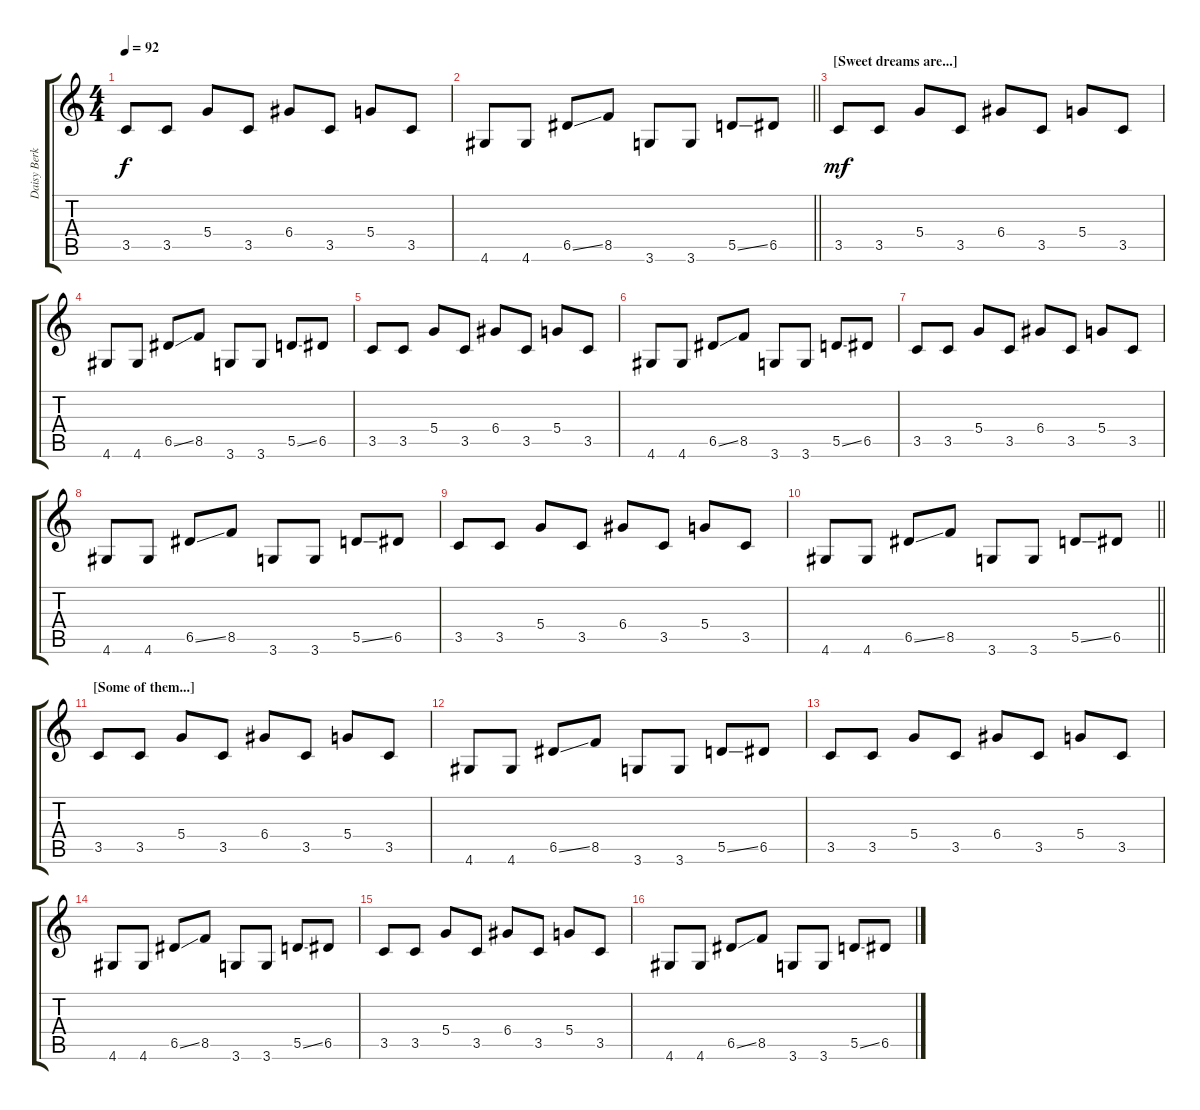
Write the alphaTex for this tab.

\track ("Daisy Berkowitz (Guitar 1)" "Daisy Berk") {instrument overdrivenguitar}
\staff {score tabs}
\tuning (E4 B3 G3 D3 A2 E2) {hide}
\ts (4 4)
\tempo 92
\clef g2
\ks c
3.5.8{dy f} 3.5.8 5.4.8 3.5.8 6.4.8 3.5.8 5.4.8 3.5.8 |
\barLineRight lightlight
4.6.8 4.6.8 6.5{ss}.8 8.5.8 3.6.8 3.6.8 5.5{ss}.8 6.5.8 |
\section ("" "[Sweet dreams are...]")
3.5.8{dy mf} 3.5.8 5.4.8 3.5.8 6.4.8 3.5.8 5.4.8 3.5.8 |
4.6.8 4.6.8 6.5{ss}.8 8.5.8 3.6.8 3.6.8 5.5{ss}.8 6.5.8 |
3.5.8 3.5.8 5.4.8 3.5.8 6.4.8 3.5.8 5.4.8 3.5.8 |
4.6.8 4.6.8 6.5{ss}.8 8.5.8 3.6.8 3.6.8 5.5{ss}.8 6.5.8 |
3.5.8 3.5.8 5.4.8 3.5.8 6.4.8 3.5.8 5.4.8 3.5.8 |
4.6.8 4.6.8 6.5{ss}.8 8.5.8 3.6.8 3.6.8 5.5{ss}.8 6.5.8 |
3.5.8 3.5.8 5.4.8 3.5.8 6.4.8 3.5.8 5.4.8 3.5.8 |
\barLineRight lightlight
4.6.8 4.6.8 6.5{ss}.8 8.5.8 3.6.8 3.6.8 5.5{ss}.8 6.5.8 |
\section ("" "[Some of them...]")
3.5.8 3.5.8 5.4.8 3.5.8 6.4.8 3.5.8 5.4.8 3.5.8 |
4.6.8 4.6.8 6.5{ss}.8 8.5.8 3.6.8 3.6.8 5.5{ss}.8 6.5.8 |
3.5.8 3.5.8 5.4.8 3.5.8 6.4.8 3.5.8 5.4.8 3.5.8 |
4.6.8 4.6.8 6.5{ss}.8 8.5.8 3.6.8 3.6.8 5.5{ss}.8 6.5.8 |
3.5.8 3.5.8 5.4.8 3.5.8 6.4.8 3.5.8 5.4.8 3.5.8 |
4.6.8 4.6.8 6.5{ss}.8 8.5.8 3.6.8 3.6.8 5.5{ss}.8 6.5.8
